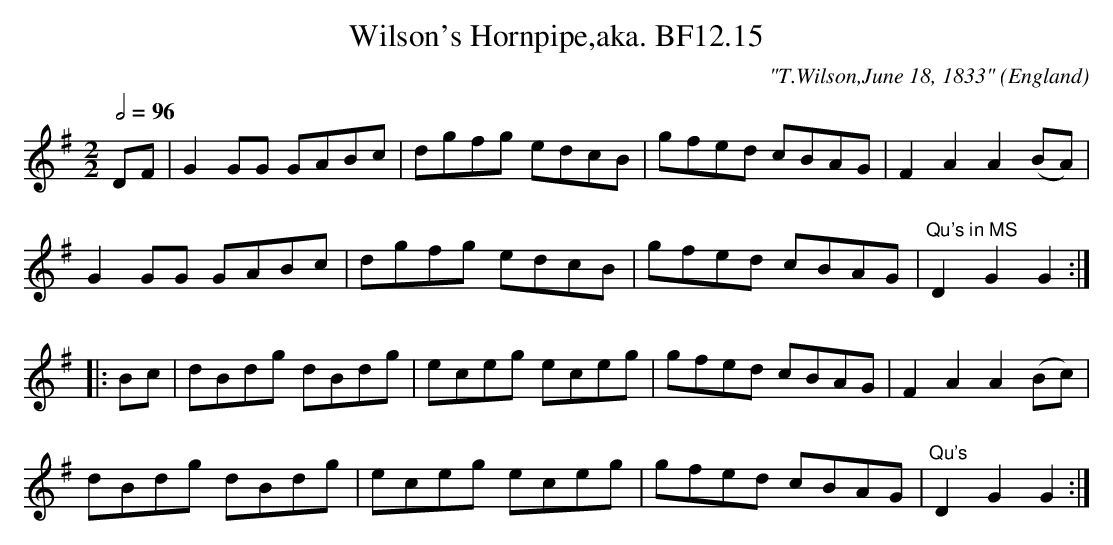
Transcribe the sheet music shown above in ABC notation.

X:1
T:Wilson's Hornpipe,aka. BF12.15
C:"T.Wilson,June 18, 1833"
L:1/8
M:2/2
O:England
Q:1/2=96
K:G major
DF|G2GG GABc|dgfg edcB|gfed cBAG|F2A2A2(BA)|!
G2GG GABc|dgfg edcB|gfed cBAG|"^Qu's in MS"D2G2G2:|!
|:Bc|dBdg dBdg|eceg eceg|gfed cBAG|F2A2A2(Bc)|!
dBdg dBdg|eceg eceg|gfed cBAG|"^Qu's"D2G2G2:|
